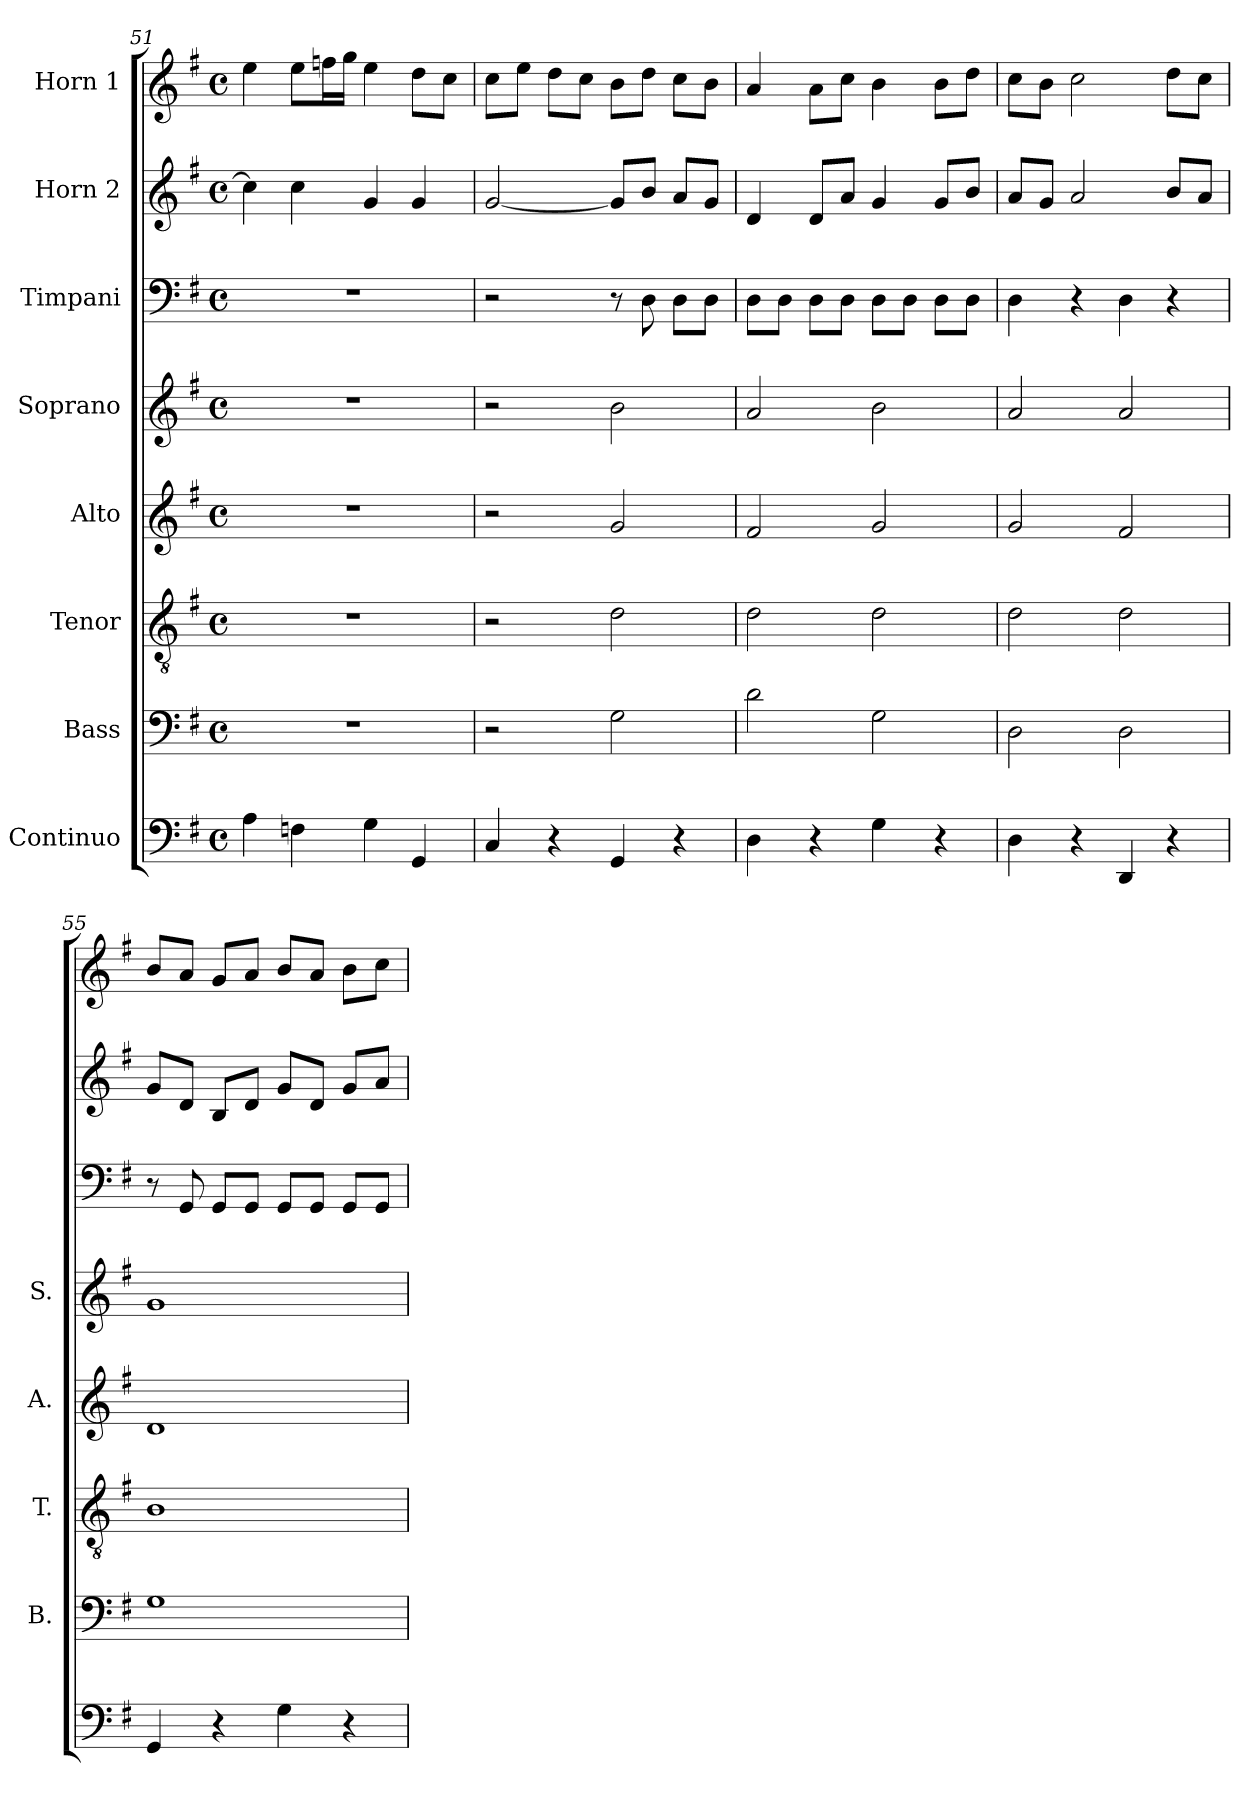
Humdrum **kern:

**kern	**kern	**kern	**kern	**kern	**kern	**kern	**kern
*part8	*part7	*part6	*part5	*part4	*part3	*part2	*part1
*staff8	*staff7	*staff6	*staff5	*staff4	*staff3	*staff2	*staff1
*I"Continuo	*I"Bass	*I"Tenor	*I"Alto	*I"Soprano	*I"Timpani	*I"Horn 2	*I"Horn 1
*	*I'B.	*I'T.	*I'A.	*I'S.	*	*	*
!!LO:PB:g=z
*clefF4	*clefF4	*clefGv2	*clefG2	*clefG2	*clefF4	*clefG2	*clefG2
*k[f#]	*k[f#]	*k[f#]	*k[f#]	*k[f#]	*k[f#]	*k[f#]	*k[f#]
*G:	*G:	*G:	*G:	*G:	*G:	*G:	*G:
*M4/4	*M4/4	*M4/4	*M4/4	*M4/4	*M4/4	*M4/4	*M4/4
*met(c)	*met(c)	*met(c)	*met(c)	*met(c)	*met(c)	*met(c)	*met(c)
=51	=51	=51	=51	=51	=51	=51	=51
4A\	1r	1r	1r	1r	1r	4cc\]	4ee\
4Fn\	.	.	.	.	.	4cc\	8ee\L
.	.	.	.	.	.	.	16ffn\L
.	.	.	.	.	.	.	16gg\JJ
4G\	.	.	.	.	.	4g/	4ee\
4GG/	.	.	.	.	.	4g/	8dd\L
.	.	.	.	.	.	.	8cc\J
=52	=52	=52	=52	=52	=52	=52	=52
4C/	2r	2r	2r	2r	2r	[2g/	8cc\L
.	.	.	.	.	.	.	8ee\J
4r	.	.	.	.	.	.	8dd\L
.	.	.	.	.	.	.	8cc\J
4GG/	2G\	2d\	2g/	2b\	8r	8g/L]	8b\L
.	.	.	.	.	8D\	8b/J	8dd\J
4r	.	.	.	.	8D\L	8a/L	8cc\L
.	.	.	.	.	8D\J	8g/J	8b\J
=53	=53	=53	=53	=53	=53	=53	=53
4D\	2d\	2d\	2f#/	2a/	8D\L	4d/	4a/
.	.	.	.	.	8D\J	.	.
4r	.	.	.	.	8D\L	8d/L	8a\L
.	.	.	.	.	8D\J	8a/J	8cc\J
4G\	2G\	2d\	2g/	2b\	8D\L	4g/	4b\
.	.	.	.	.	8D\J	.	.
4r	.	.	.	.	8D\L	8g/L	8b\L
.	.	.	.	.	8D\J	8b/J	8dd\J
=54	=54	=54	=54	=54	=54	=54	=54
4D\	2D\	2d\	2g/	2a/	4D\	8a/L	8cc\L
.	.	.	.	.	.	8g/J	8b\J
4r	.	.	.	.	4r	2a/	2cc\
4DD/	2D\	2d\	2f#/	2a/	4D\	.	.
4r	.	.	.	.	4r	8b/L	8dd\L
.	.	.	.	.	.	8a/J	8cc\J
=55	=55	=55	=55	=55	=55	=55	=55
4GG/	1G	1B	1d	1g	8r	8g/L	8b/L
.	.	.	.	.	8GG/	8d/J	8a/J
4r	.	.	.	.	8GG/L	8B/L	8g/L
.	.	.	.	.	8GG/J	8d/J	8a/J
4G\	.	.	.	.	8GG/L	8g/L	8b/L
.	.	.	.	.	8GG/J	8d/J	8a/J
4r	.	.	.	.	8GG/L	8g/L	8b\L
.	.	.	.	.	8GG/J	8a/J	8cc\J
=	=	=	=	=	=	=	=
*-	*-	*-	*-	*-	*-	*-	*-
